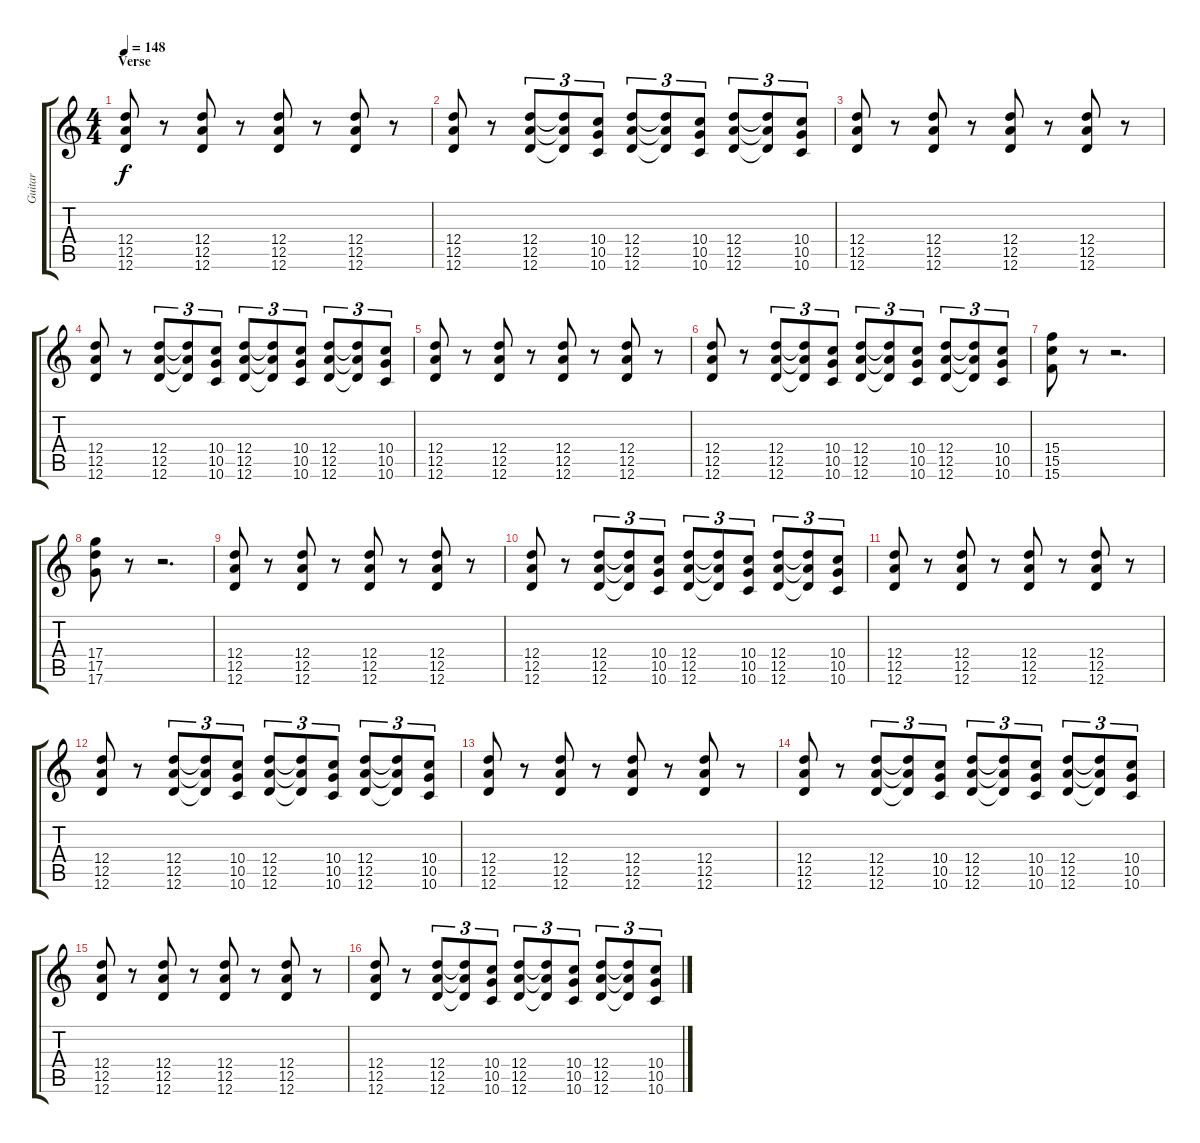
\track ("Guitar" "Guitar") {instrument overdrivenguitar}
\staff {score tabs}
\tuning (E4 B3 G3 D3 A2 D2) {hide}
\ts (4 4)
\section ("" "Verse")
\tempo 148
\clef g2
\ks c
(12.4 12.5 12.6).8{dy f} r.8 (12.4 12.5 12.6).8 r.8 (12.4 12.5 12.6).8 r.8 (12.4 12.5 12.6).8 r.8 |
(12.4 12.5 12.6).8 r.8 (12.4 12.5 12.6).8{tu (3 2)} (12.4{t} 12.5{t} 12.6{t}).8{tu (3 2)} (10.4 10.5 10.6).8{tu (3 2)} (12.4 12.5 12.6).8{tu (3 2)} (12.4{t} 12.5{t} 12.6{t}).8{tu (3 2)} (10.4 10.5 10.6).8{tu (3 2)} (12.4 12.5 12.6).8{tu (3 2)} (12.4{t} 12.5{t} 12.6{t}).8{tu (3 2)} (10.4 10.5 10.6).8{tu (3 2)} |
(12.4 12.5 12.6).8 r.8 (12.4 12.5 12.6).8 r.8 (12.4 12.5 12.6).8 r.8 (12.4 12.5 12.6).8 r.8 |
(12.4 12.5 12.6).8 r.8 (12.4 12.5 12.6).8{tu (3 2)} (12.4{t} 12.5{t} 12.6{t}).8{tu (3 2)} (10.4 10.5 10.6).8{tu (3 2)} (12.4 12.5 12.6).8{tu (3 2)} (12.4{t} 12.5{t} 12.6{t}).8{tu (3 2)} (10.4 10.5 10.6).8{tu (3 2)} (12.4 12.5 12.6).8{tu (3 2)} (12.4{t} 12.5{t} 12.6{t}).8{tu (3 2)} (10.4 10.5 10.6).8{tu (3 2)} |
(12.4 12.5 12.6).8 r.8 (12.4 12.5 12.6).8 r.8 (12.4 12.5 12.6).8 r.8 (12.4 12.5 12.6).8 r.8 |
(12.4 12.5 12.6).8 r.8 (12.4 12.5 12.6).8{tu (3 2)} (12.4{t} 12.5{t} 12.6{t}).8{tu (3 2)} (10.4 10.5 10.6).8{tu (3 2)} (12.4 12.5 12.6).8{tu (3 2)} (12.4{t} 12.5{t} 12.6{t}).8{tu (3 2)} (10.4 10.5 10.6).8{tu (3 2)} (12.4 12.5 12.6).8{tu (3 2)} (12.4{t} 12.5{t} 12.6{t}).8{tu (3 2)} (10.4 10.5 10.6).8{tu (3 2)} |
(15.4 15.5 15.6).8 r.8 r.2{d} |
(17.4 17.5 17.6).8 r.8 r.2{d} |
(12.4 12.5 12.6).8 r.8 (12.4 12.5 12.6).8 r.8 (12.4 12.5 12.6).8 r.8 (12.4 12.5 12.6).8 r.8 |
(12.4 12.5 12.6).8 r.8 (12.4 12.5 12.6).8{tu (3 2)} (12.4{t} 12.5{t} 12.6{t}).8{tu (3 2)} (10.4 10.5 10.6).8{tu (3 2)} (12.4 12.5 12.6).8{tu (3 2)} (12.4{t} 12.5{t} 12.6{t}).8{tu (3 2)} (10.4 10.5 10.6).8{tu (3 2)} (12.4 12.5 12.6).8{tu (3 2)} (12.4{t} 12.5{t} 12.6{t}).8{tu (3 2)} (10.4 10.5 10.6).8{tu (3 2)} |
(12.4 12.5 12.6).8 r.8 (12.4 12.5 12.6).8 r.8 (12.4 12.5 12.6).8 r.8 (12.4 12.5 12.6).8 r.8 |
(12.4 12.5 12.6).8 r.8 (12.4 12.5 12.6).8{tu (3 2)} (12.4{t} 12.5{t} 12.6{t}).8{tu (3 2)} (10.4 10.5 10.6).8{tu (3 2)} (12.4 12.5 12.6).8{tu (3 2)} (12.4{t} 12.5{t} 12.6{t}).8{tu (3 2)} (10.4 10.5 10.6).8{tu (3 2)} (12.4 12.5 12.6).8{tu (3 2)} (12.4{t} 12.5{t} 12.6{t}).8{tu (3 2)} (10.4 10.5 10.6).8{tu (3 2)} |
(12.4 12.5 12.6).8 r.8 (12.4 12.5 12.6).8 r.8 (12.4 12.5 12.6).8 r.8 (12.4 12.5 12.6).8 r.8 |
(12.4 12.5 12.6).8 r.8 (12.4 12.5 12.6).8{tu (3 2)} (12.4{t} 12.5{t} 12.6{t}).8{tu (3 2)} (10.4 10.5 10.6).8{tu (3 2)} (12.4 12.5 12.6).8{tu (3 2)} (12.4{t} 12.5{t} 12.6{t}).8{tu (3 2)} (10.4 10.5 10.6).8{tu (3 2)} (12.4 12.5 12.6).8{tu (3 2)} (12.4{t} 12.5{t} 12.6{t}).8{tu (3 2)} (10.4 10.5 10.6).8{tu (3 2)} |
(12.4 12.5 12.6).8 r.8 (12.4 12.5 12.6).8 r.8 (12.4 12.5 12.6).8 r.8 (12.4 12.5 12.6).8 r.8 |
(12.4 12.5 12.6).8 r.8 (12.4 12.5 12.6).8{tu (3 2)} (12.4{t} 12.5{t} 12.6{t}).8{tu (3 2)} (10.4 10.5 10.6).8{tu (3 2)} (12.4 12.5 12.6).8{tu (3 2)} (12.4{t} 12.5{t} 12.6{t}).8{tu (3 2)} (10.4 10.5 10.6).8{tu (3 2)} (12.4 12.5 12.6).8{tu (3 2)} (12.4{t} 12.5{t} 12.6{t}).8{tu (3 2)} (10.4 10.5 10.6).8{tu (3 2)}
